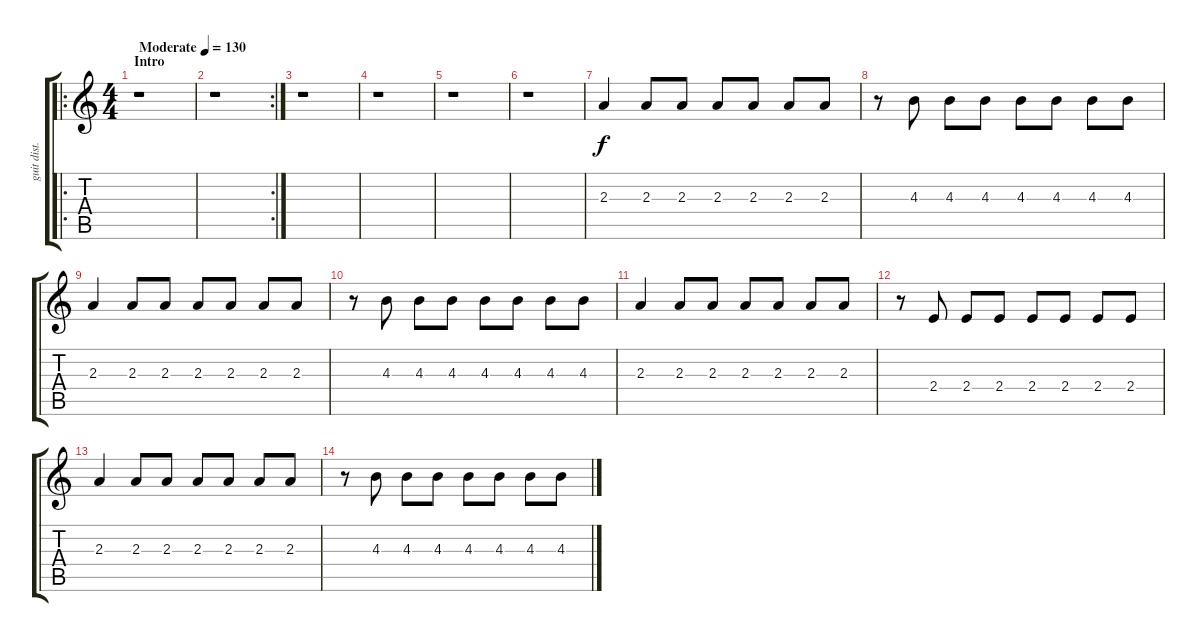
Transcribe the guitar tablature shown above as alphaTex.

\track ("guit dist." "guit dist.") {instrument overdrivenguitar}
\staff {score tabs}
\tuning (E4 B3 G3 D3 A2 E2) {hide}
\ro
\ts (4 4)
\section ("" "Intro")
\tempo (130 "Moderate")
\clef g2
\ks c
r.1{dy f instrument overdrivenguitar} |
\rc 2
r.1 |
r.1 |
r.1 |
r.1 |
r.1 |
2.3.4 2.3.8 2.3.8 2.3.8 2.3.8 2.3.8 2.3.8 |
r.8 4.3.8 4.3.8 4.3.8 4.3.8 4.3.8 4.3.8 4.3.8 |
2.3.4 2.3.8 2.3.8 2.3.8 2.3.8 2.3.8 2.3.8 |
r.8 4.3.8 4.3.8 4.3.8 4.3.8 4.3.8 4.3.8 4.3.8 |
2.3.4 2.3.8 2.3.8 2.3.8 2.3.8 2.3.8 2.3.8 |
r.8 2.4.8 2.4.8 2.4.8 2.4.8 2.4.8 2.4.8 2.4.8 |
2.3.4 2.3.8 2.3.8 2.3.8 2.3.8 2.3.8 2.3.8 |
r.8 4.3.8 4.3.8 4.3.8 4.3.8 4.3.8 4.3.8 4.3.8
